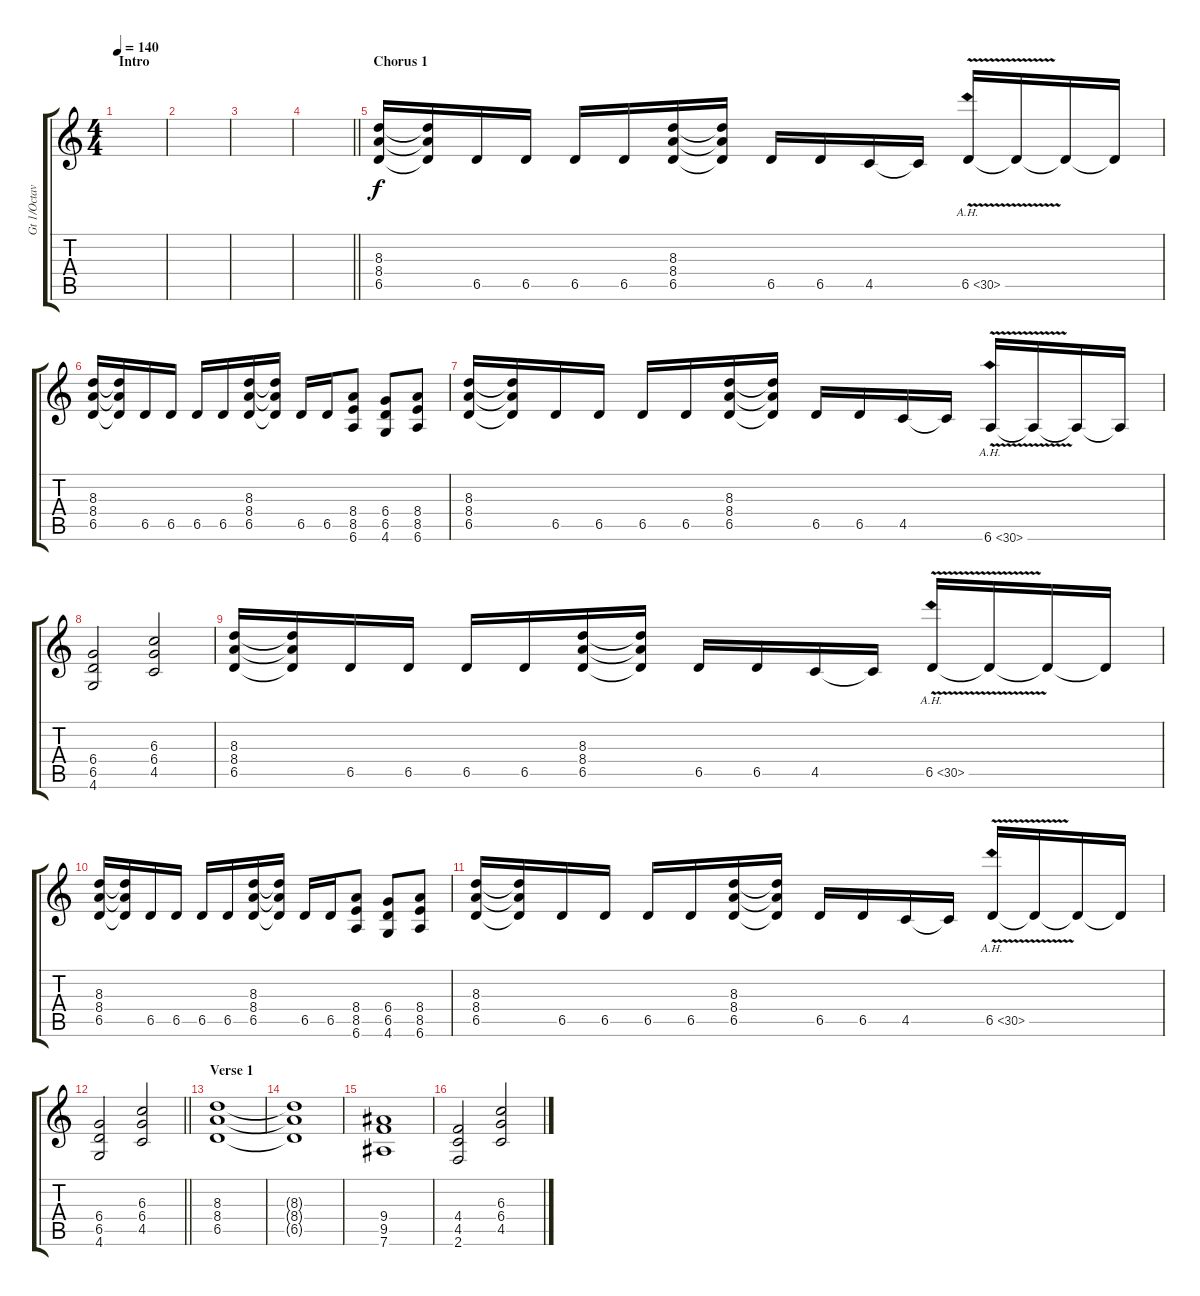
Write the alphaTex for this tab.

\track ("Gt 1/Octaver" "Gt 1/Octav") {instrument overdrivenguitar}
\staff {score tabs}
\tuning (Eb4 Bb3 Gb3 Db3 Ab2 Eb2) {hide}
\ts (4 4)
\section ("" "Intro")
\tempo 140
\clef g2
\ks c
|
|
|
\barLineRight lightlight
|
\section ("" "Chorus 1")
(8.3 8.4 6.5).16 (8.3{t} 8.4{t} 6.5{t}).16 6.5.16 6.5.16 6.5.16 6.5.16 (8.3 8.4 6.5).16 (8.3{t} 8.4{t} 6.5{t}).16 6.5.16 6.5.16 4.5.16 4.5{t}.16 6.5{ah 24 v}.16 6.5{t}.16 6.5{t}.16 6.5{t}.16 |
(8.3 8.4 6.5).16 (8.3{t} 8.4{t} 6.5{t}).16 6.5.16 6.5.16 6.5.16 6.5.16 (8.3 8.4 6.5).16 (8.3{t} 8.4{t} 6.5{t}).16 6.5.16 6.5.16 (8.4 8.5 6.6).8 (6.4 6.5 4.6).8 (8.4 8.5 6.6).8 |
(8.3 8.4 6.5).16 (8.3{t} 8.4{t} 6.5{t}).16 6.5.16 6.5.16 6.5.16 6.5.16 (8.3 8.4 6.5).16 (8.3{t} 8.4{t} 6.5{t}).16 6.5.16 6.5.16 4.5.16 4.5{t}.16 6.6{ah 24 v}.16 6.6{t}.16 6.6{t}.16 6.6{t}.16 |
(6.4 6.5 4.6).2 (6.3 6.4 4.5).2 |
(8.3 8.4 6.5).16 (8.3{t} 8.4{t} 6.5{t}).16 6.5.16 6.5.16 6.5.16 6.5.16 (8.3 8.4 6.5).16 (8.3{t} 8.4{t} 6.5{t}).16 6.5.16 6.5.16 4.5.16 4.5{t}.16 6.5{ah 24 v}.16 6.5{t}.16 6.5{t}.16 6.5{t}.16 |
(8.3 8.4 6.5).16 (8.3{t} 8.4{t} 6.5{t}).16 6.5.16 6.5.16 6.5.16 6.5.16 (8.3 8.4 6.5).16 (8.3{t} 8.4{t} 6.5{t}).16 6.5.16 6.5.16 (8.4 8.5 6.6).8 (6.4 6.5 4.6).8 (8.4 8.5 6.6).8 |
(8.3 8.4 6.5).16 (8.3{t} 8.4{t} 6.5{t}).16 6.5.16 6.5.16 6.5.16 6.5.16 (8.3 8.4 6.5).16 (8.3{t} 8.4{t} 6.5{t}).16 6.5.16 6.5.16 4.5.16 4.5{t}.16 6.5{ah 24 v}.16 6.5{t}.16 6.5{t}.16 6.5{t}.16 |
\barLineRight lightlight
(6.4 6.5 4.6).2 (6.3 6.4 4.5).2 |
\section ("" "Verse 1")
(8.3 8.4 6.5).1 |
(8.3{t} 8.4{t} 6.5{t}).1 |
(9.4 9.5 7.6).1 |
(4.4 4.5 2.6).2 (6.3 6.4 4.5).2
